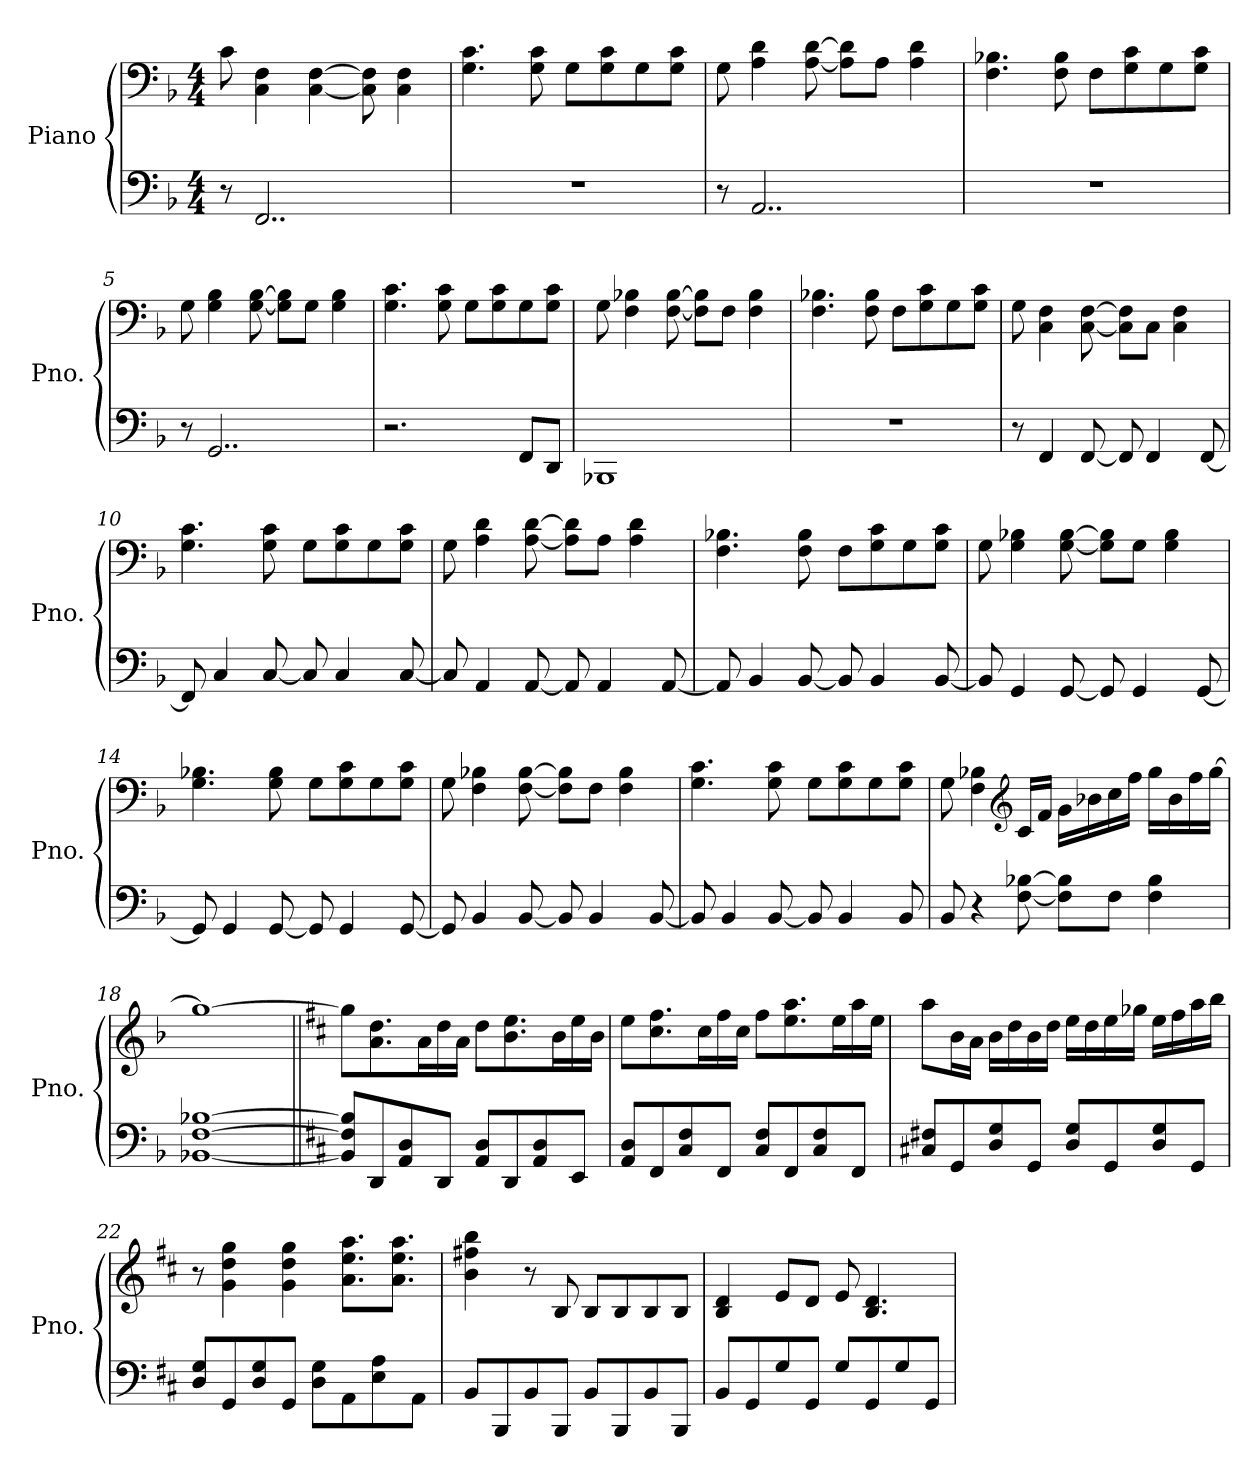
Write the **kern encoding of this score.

**kern	**kern
*part1	*part1
*staff2	*staff1
*I"Piano	*
*I'Pno.	*
*clefF4	*clefF4
*k[b-]	*k[b-]
*M4/4	*M4/4
*MM155	*MM155
=1	=1
8r	8c\
2..FF/	4C\ 4F\
.	[4C\ [4F\
.	8C\] 8F\]
.	4C\ 4F\
=2	=2
1r	4.G\ 4.c\
.	8G\ 8c\
.	8G\L
.	8G\ 8c\
.	8G\
.	8G\ 8c\J
=3	=3
8r	8G\
2..AA/	4A\ 4d\
.	[8A\ [8d\
.	8A\] 8d\]L
.	8A\J
.	4A\ 4d\
=4	=4
1r	4.F\ 4.B-X\
.	8F\ 8B-\
.	8F\L
.	8G\ 8c\
.	8G\
.	8G\ 8c\J
=5	=5
8r	8G\
2..GG/	4G\ 4B-\
.	[8G\ [8B-\
.	8G\] 8B-\]L
.	8G\J
.	4G\ 4B-\
=6	=6
2.r	4.G\ 4.c\
.	8G\ 8c\
.	8G\L
.	8G\ 8c\
8FF/L	8G\
8DD/J	8G\ 8c\J
!!LO:LB:g=z
=7	=7
1BBB-X	8G\
.	4F\ 4B-X\
.	[8F\ [8B-\
.	8F\] 8B-\]L
.	8F\J
.	4F\ 4B-\
=8	=8
1r	4.F\ 4.B-X\
.	8F\ 8B-\
.	8F\L
.	8G\ 8c\
.	8G\
.	8G\ 8c\J
=9	=9
8r	8G\
4FF/	4C\ 4F\
[8FF/	[8C\ [8F\
8FF/]	8C\] 8F\]L
4FF/	8C\J
.	4C\ 4F\
[8FF/	.
=10	=10
8FF/]	4.G\ 4.c\
4C/	.
[8C/	8G\ 8c\
8C/]	8G\L
4C/	8G\ 8c\
.	8G\
[8C/	8G\ 8c\J
=11	=11
8C/]	8G\
4AA/	4A\ 4d\
[8AA/	[8A\ [8d\
8AA/]	8A\] 8d\]L
4AA/	8A\J
.	4A\ 4d\
[8AA/	.
!!LO:LB:g=z
=12	=12
8AA/]	4.F\ 4.B-X\
4BB-/	.
[8BB-/	8F\ 8B-\
8BB-/]	8F\L
4BB-/	8G\ 8c\
.	8G\
[8BB-/	8G\ 8c\J
=13	=13
8BB-/]	8G\
4GG/	4G\ 4B-X\
[8GG/	[8G\ [8B-\
8GG/]	8G\] 8B-\]L
4GG/	8G\J
.	4G\ 4B-\
[8GG/	.
=14	=14
8GG/]	4.G\ 4.B-X\
4GG/	.
[8GG/	8G\ 8B-\
8GG/]	8G\L
4GG/	8G\ 8c\
.	8G\
[8GG/	8G\ 8c\J
=15	=15
8GG/]	8G\
4BB-/	4F\ 4B-X\
[8BB-/	[8F\ [8B-\
8BB-/]	8F\] 8B-\]L
4BB-/	8F\J
.	4F\ 4B-\
[8BB-/	.
!!LO:LB:g=z
=16	=16
8BB-/]	4.G\ 4.c\
4BB-/	.
[8BB-/	8G\ 8c\
8BB-/]	8G\L
4BB-/	8G\ 8c\
.	8G\
8BB-/	8G\ 8c\J
=17	=17
8BB-/	8G\
4r	4F\ 4B-X\
*	*clefG2
[8F\ [8B-X\	16c/LL
.	16f/JJ
8F\] 8B-\]L	16g\LL
.	16b-X\
8F\J	16cc\
.	16ff\JJ
4F\ 4B-\	16gg\LL
.	16b-\
.	16ff\
.	[16gg\JJ
=18	=18
[1BB-X [1F [1B-X	1gg_
=19||	=19||
*k[f#c#]	*k[f#c#]
8BB-/] 8F/] 8B-/]L	8gg\L]
8DD/	8.a\ 8.dd\
8AA/ 8D/	.
.	16a\L
8DD/J	16dd\
.	16a\JJ
8AA/ 8D/L	8dd\L
8DD/	8.b\ 8.ee\
8AA/ 8D/	.
.	16b\L
8EE/J	16ee\
.	16b\JJ
!!LO:LB:g=z
=20	=20
8AA/ 8D/L	8ee\L
8FF#/	8.cc#\ 8.ff#\
8C#/ 8F#/	.
.	16cc#\L
8FF#/J	16ff#\
.	16cc#\JJ
8C#/ 8F#/L	8ff#\L
8FF#/	8.ee\ 8.aa\
8C#/ 8F#/	.
.	16ee\L
8FF#/J	16aa\
.	16ee\JJ
=21	=21
8C#X/ 8F#X/L	8aa\L
8GG/	16b\L
.	16a\JJ
8D/ 8G/	16b\LL
.	16dd\
8GG/J	16b\
.	16dd\JJ
8D/ 8G/L	16ee\LL
.	16dd\
8GG/	16ee\
.	16gg-X\JJ
8D/ 8G/	16ee\LL
.	16ff#\
8GG/J	16aa\
.	16bb\JJ
=22	=22
8D/ 8G/L	8r
8GG/	4g\ 4dd\ 4gg\
8D/ 8G/	.
8GG/J	4g\ 4dd\ 4gg\
8D\ 8G\L	.
8AA\	8.a\ 8.ee\ 8.aa\L
8E\ 8A\	.
.	8.a\ 8.ee\ 8.aa\J
8AA\J	.
!!LO:PB:g=z
=23	=23
8BB/L	4b\ 4ff#X\ 4bb\
8BBB/	.
8BB/	8r
8BBB/J	8B/
8BB/L	8B/L
8BBB/	8B/
8BB/	8B/
8BBB/J	8B/J
=24	=24
8BB/L	4B/ 4d/
8GG/	.
8G/	8e/L
8GG/J	8d/J
8G/L	8e/
8GG/	4.B/ 4.d/
8G/	.
8GG/J	.
=	=
*-	*-
